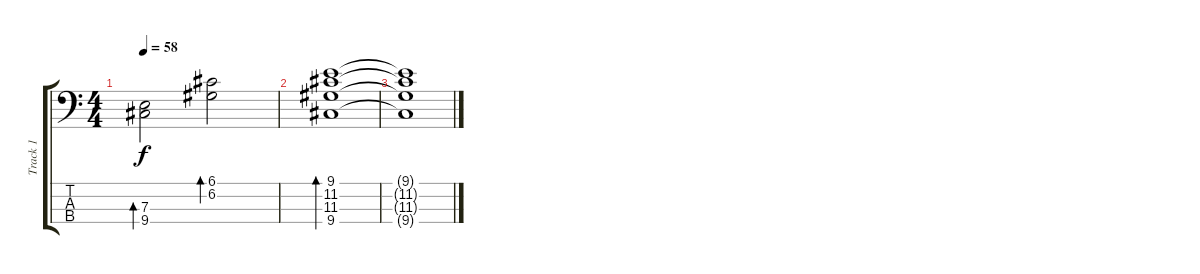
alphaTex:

\track ("Track 1" "Track 1") {instrument electricbassfinger}
\staff {score tabs}
\tuning (G2 D2 A1 E1) {hide}
\ts (4 4)
\tempo 58
\clef f4
\ks c
(7.3 9.4).2{bd 60 dy f} (6.1 6.2).2{bd 60} |
(9.1 11.2 11.3 9.4).1{bd 60} |
(9.1{t} 11.2{t} 11.3{t} 9.4{t}).1
